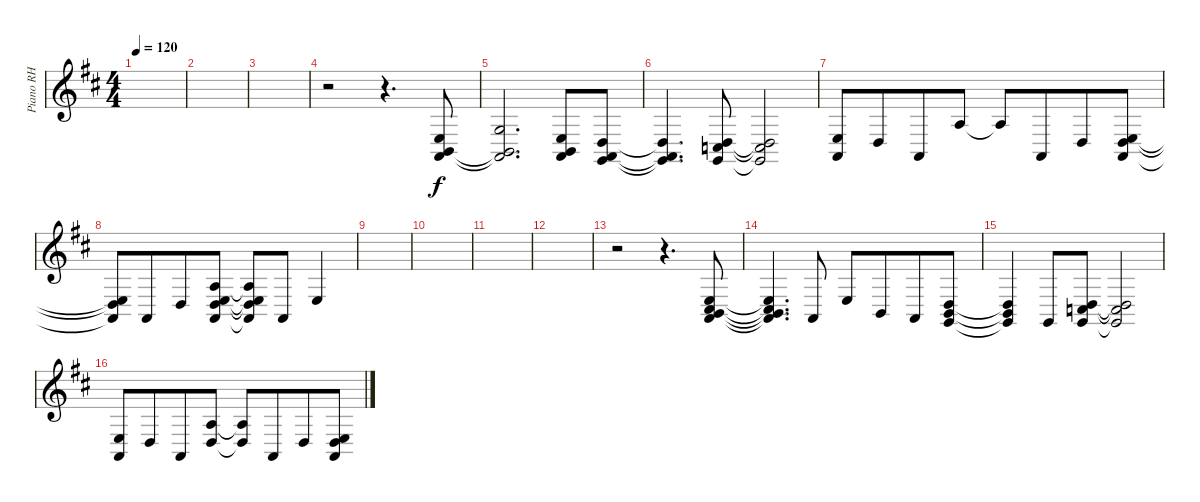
\track ("Piano RH" "Piano RH") {instrument brightacousticpiano}
\staff {score}
\tuning (E4 B3 G3 D3 A2 E2 B1) {hide}
\ts (4 4)
\tempo 120
\clef g2
\ks d
|
|
|
r.2 r.4{d} (0.5 12.6 12.7).8 |
(5.4 0.5{t} 12.7{t}).2{d} (0.5 12.6 12.7).8 (0.4 0.5 8.7).8 |
(0.4{t} 0.5{t} 8.7{t}).4{d} (0.4 3.5 3.6).8 (0.4{t} 3.5{t} 3.6{t}).2 |
(2.4 0.5).8 0.4.8{beam merge} 0.5.8 2.3.8 2.3{t}.8 0.5.8{beam merge} 0.4.8 (0.4 0.5 12.6).8 |
(0.4{t} 0.5{t} 12.6{t}).8 0.5.8{beam merge} 0.4.8 (2.3 2.4 5.5 5.6).8 (2.3{t} 2.4{t} 5.5{t} 5.6{t}).8 0.5.8 2.4.4 |
|
|
|
|
r.2 r.4{d} (2.4 4.5 7.6 10.7).8 |
(2.4{t} 4.5{t} 7.6{t} 10.7{t}).4{d} 0.5.8 2.4.8 2.5.8{beam merge} 0.5.8 (0.4 2.5 3.6).8 |
(0.4{t} 2.5{t} 3.6{t}).4 3.6.8 (0.4 3.5 3.6).8 (0.4{t} 3.5{t} 3.6{t}).2 |
(2.4 0.5).8 0.4.8{beam merge} 0.5.8 (2.3 0.4).8 (2.3{t} 0.4{t}).8 0.5.8{beam merge} 0.4.8 (0.4 7.5 5.6).8
